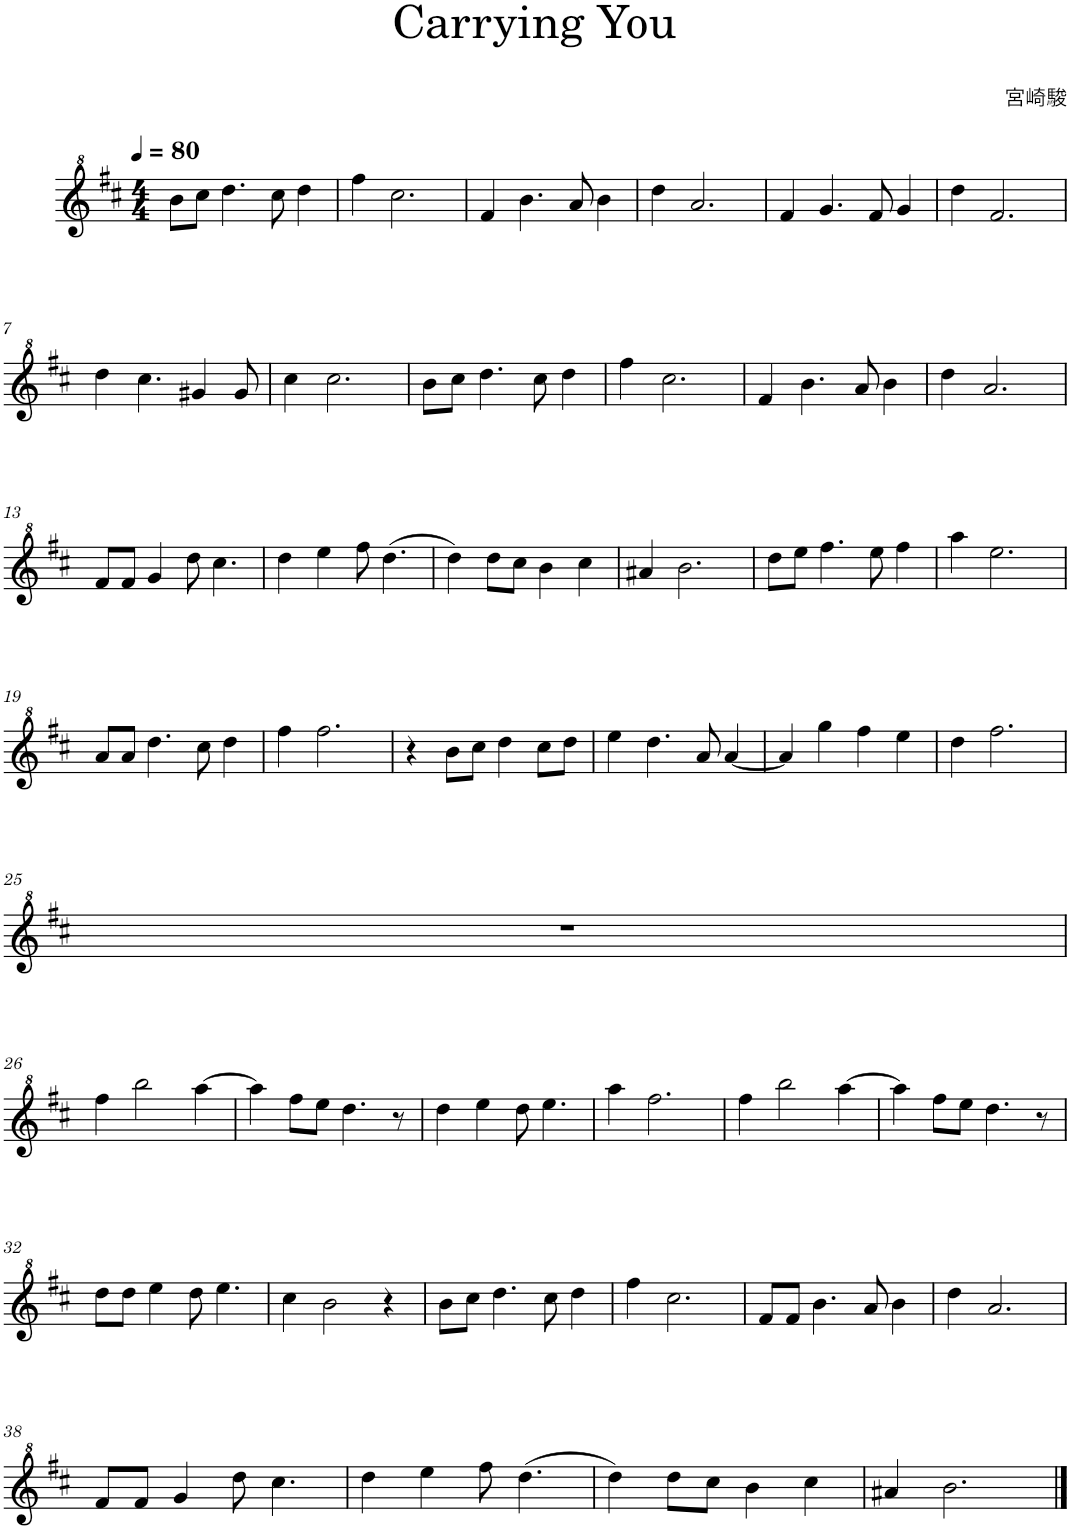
**kern
*part1
*staff1
*I"英国哨笛
*clefG^2
*k[f#c#]
*M4/4
*MM80
=1
8bb\L
8ccc#\J
4.ddd\
8ccc#\
4ddd\
=2
4fff#\
2.ccc#\
=3
4ff#/
4.bb\
8aa/
4bb\
=4
4ddd\
2.aa/
=5
4ff#/
4.gg/
8ff#/
4gg/
=6
4ddd\
2.ff#/
!!LO:LB:g=z
=7
4ddd\
4.ccc#\
4gg#X/
8gg#/
=8
4ccc#\
2.ccc#\
=9
8bb\L
8ccc#\J
4.ddd\
8ccc#\
4ddd\
=10
4fff#\
2.ccc#\
=11
4ff#/
4.bb\
8aa/
4bb\
=12
4ddd\
2.aa/
!!LO:LB:g=z
=13
8ff#/L
8ff#/J
4gg/
8ddd\
4.ccc#\
=14
4ddd\
4eee\
8fff#\
(4.ddd\
=15
4ddd\)
8ddd\L
8ccc#\J
4bb\
4ccc#\
=16
4aa#X/
2.bb\
=17
8ddd\L
8eee\J
4.fff#\
8eee\
4fff#\
=18
4aaa\
2.eee\
!!LO:LB:g=z
=19
8aa/L
8aa/J
4.ddd\
8ccc#\
4ddd\
=20
4fff#\
2.fff#\
=21
4r
8bb\L
8ccc#\J
4ddd\
8ccc#\L
8ddd\J
=22
4eee\
4.ddd\
8aa/
[4aa/
=23
4aa/]
4ggg\
4fff#\
4eee\
=24
4ddd\
2.fff#\
!!LO:LB:g=z
=25
1r
!!LO:LB:g=z
=26
4fff#\
2bbb\
[4aaa\
=27
4aaa\]
8fff#\L
8eee\J
4.ddd\
8r
=28
4ddd\
4eee\
8ddd\
4.eee\
=29
4aaa\
2.fff#\
=30
4fff#\
2bbb\
[4aaa\
=31
4aaa\]
8fff#\L
8eee\J
4.ddd\
8r
!!LO:LB:g=z
=32
8ddd\L
8ddd\J
4eee\
8ddd\
4.eee\
=33
4ccc#\
2bb\
4r
=34
8bb\L
8ccc#\J
4.ddd\
8ccc#\
4ddd\
=35
4fff#\
2.ccc#\
=36
8ff#/L
8ff#/J
4.bb\
8aa/
4bb\
=37
4ddd\
2.aa/
!!LO:LB:g=z
=38
8ff#/L
8ff#/J
4gg/
8ddd\
4.ccc#\
=39
4ddd\
4eee\
8fff#\
(4.ddd\
=40
4ddd\)
8ddd\L
8ccc#\J
4bb\
4ccc#\
=41
4aa#X/
2.bb\
==
*-
